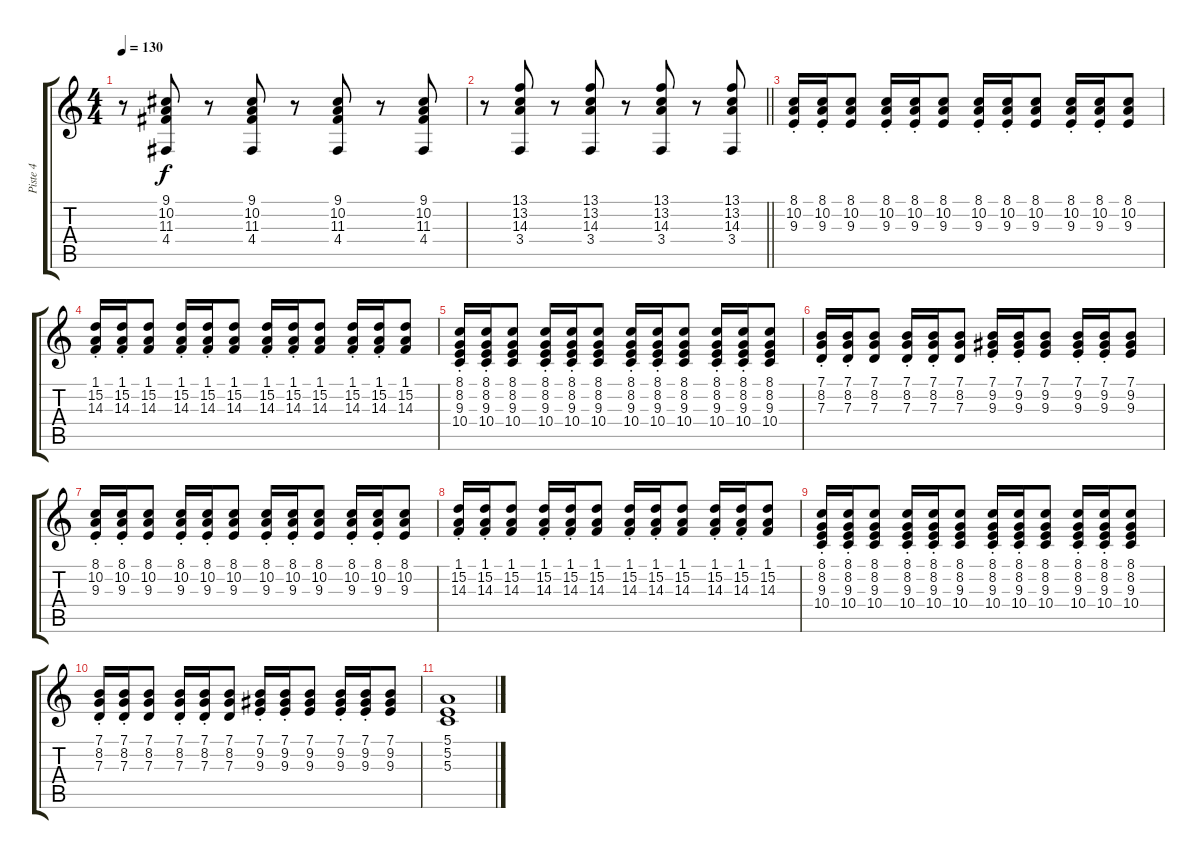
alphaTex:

\track ("Piste 4" "Piste 4") {instrument lead3calliope}
\staff {score tabs}
\tuning (E4 B3 G3 D3 A2 E2) {hide}
\ts (4 4)
\tempo 130
\clef g2
\ks c
r.8{dy f} (9.1 10.2 11.3 4.4).8 r.8 (9.1 10.2 11.3 4.4).8 r.8 (9.1 10.2 11.3 4.4).8 r.8 (9.1 10.2 11.3 4.4).8 |
\barLineRight lightlight
r.8 (13.1 13.2 14.3 3.4).8 r.8 (13.1 13.2 14.3 3.4).8 r.8 (13.1 13.2 14.3 3.4).8 r.8 (13.1 13.2 14.3 3.4).8 |
\section ("" "")
(8.1{st} 10.2{st} 9.3{st}).16 (8.1{st} 10.2{st} 9.3{st}).16 (8.1 10.2 9.3).8 (8.1{st} 10.2{st} 9.3{st}).16 (8.1{st} 10.2{st} 9.3{st}).16 (8.1 10.2 9.3).8 (8.1{st} 10.2{st} 9.3{st}).16 (8.1{st} 10.2{st} 9.3{st}).16 (8.1 10.2 9.3).8 (8.1{st} 10.2{st} 9.3{st}).16 (8.1{st} 10.2{st} 9.3{st}).16 (8.1 10.2 9.3).8 |
(1.1{st} 15.2{st} 14.3{st}).16 (1.1{st} 15.2{st} 14.3{st}).16 (1.1 15.2 14.3).8 (1.1{st} 15.2{st} 14.3{st}).16 (1.1{st} 15.2{st} 14.3{st}).16 (1.1 15.2 14.3).8 (1.1{st} 15.2{st} 14.3{st}).16 (1.1{st} 15.2{st} 14.3{st}).16 (1.1 15.2 14.3).8 (1.1{st} 15.2{st} 14.3{st}).16 (1.1{st} 15.2{st} 14.3{st}).16 (1.1 15.2 14.3).8 |
(8.1{st} 8.2{st} 9.3{st} 10.4{st}).16 (8.1{st} 8.2{st} 9.3{st} 10.4{st}).16 (8.1 8.2 9.3 10.4).8 (8.1{st} 8.2{st} 9.3{st} 10.4{st}).16 (8.1{st} 8.2{st} 9.3{st} 10.4{st}).16 (8.1 8.2 9.3 10.4).8 (8.1{st} 8.2{st} 9.3{st} 10.4{st}).16 (8.1{st} 8.2{st} 9.3{st} 10.4{st}).16 (8.1 8.2 9.3 10.4).8 (8.1{st} 8.2{st} 9.3{st} 10.4{st}).16 (8.1{st} 8.2{st} 9.3{st} 10.4{st}).16 (8.1 8.2 9.3 10.4).8 |
(7.1{st} 8.2{st} 7.3{st}).16 (7.1{st} 8.2{st} 7.3{st}).16 (7.1 8.2 7.3).8 (7.1{st} 8.2{st} 7.3{st}).16 (7.1{st} 8.2{st} 7.3{st}).16 (7.1 8.2 7.3).8 (7.1{st} 9.2{st} 9.3{st}).16 (7.1{st} 9.2{st} 9.3{st}).16 (7.1 9.2 9.3).8 (7.1{st} 9.2{st} 9.3{st}).16 (7.1{st} 9.2{st} 9.3{st}).16 (7.1 9.2 9.3).8 |
(8.1{st} 10.2{st} 9.3{st}).16 (8.1{st} 10.2{st} 9.3{st}).16 (8.1 10.2 9.3).8 (8.1{st} 10.2{st} 9.3{st}).16 (8.1{st} 10.2{st} 9.3{st}).16 (8.1 10.2 9.3).8 (8.1{st} 10.2{st} 9.3{st}).16 (8.1{st} 10.2{st} 9.3{st}).16 (8.1 10.2 9.3).8 (8.1{st} 10.2{st} 9.3{st}).16 (8.1{st} 10.2{st} 9.3{st}).16 (8.1 10.2 9.3).8 |
(1.1{st} 15.2{st} 14.3{st}).16 (1.1{st} 15.2{st} 14.3{st}).16 (1.1 15.2 14.3).8 (1.1{st} 15.2{st} 14.3{st}).16 (1.1{st} 15.2{st} 14.3{st}).16 (1.1 15.2 14.3).8 (1.1{st} 15.2{st} 14.3{st}).16 (1.1{st} 15.2{st} 14.3{st}).16 (1.1 15.2 14.3).8 (1.1{st} 15.2{st} 14.3{st}).16 (1.1{st} 15.2{st} 14.3{st}).16 (1.1 15.2 14.3).8 |
(8.1{st} 8.2{st} 9.3{st} 10.4{st}).16 (8.1{st} 8.2{st} 9.3{st} 10.4{st}).16 (8.1 8.2 9.3 10.4).8 (8.1{st} 8.2{st} 9.3{st} 10.4{st}).16 (8.1{st} 8.2{st} 9.3{st} 10.4{st}).16 (8.1 8.2 9.3 10.4).8 (8.1{st} 8.2{st} 9.3{st} 10.4{st}).16 (8.1{st} 8.2{st} 9.3{st} 10.4{st}).16 (8.1 8.2 9.3 10.4).8 (8.1{st} 8.2{st} 9.3{st} 10.4{st}).16 (8.1{st} 8.2{st} 9.3{st} 10.4{st}).16 (8.1 8.2 9.3 10.4).8 |
(7.1{st} 8.2{st} 7.3{st}).16 (7.1{st} 8.2{st} 7.3{st}).16 (7.1 8.2 7.3).8 (7.1{st} 8.2{st} 7.3{st}).16 (7.1{st} 8.2{st} 7.3{st}).16 (7.1 8.2 7.3).8 (7.1{st} 9.2{st} 9.3{st}).16 (7.1{st} 9.2{st} 9.3{st}).16 (7.1 9.2 9.3).8 (7.1{st} 9.2{st} 9.3{st}).16 (7.1{st} 9.2{st} 9.3{st}).16 (7.1 9.2 9.3).8 |
(5.1 5.2 5.3).1
